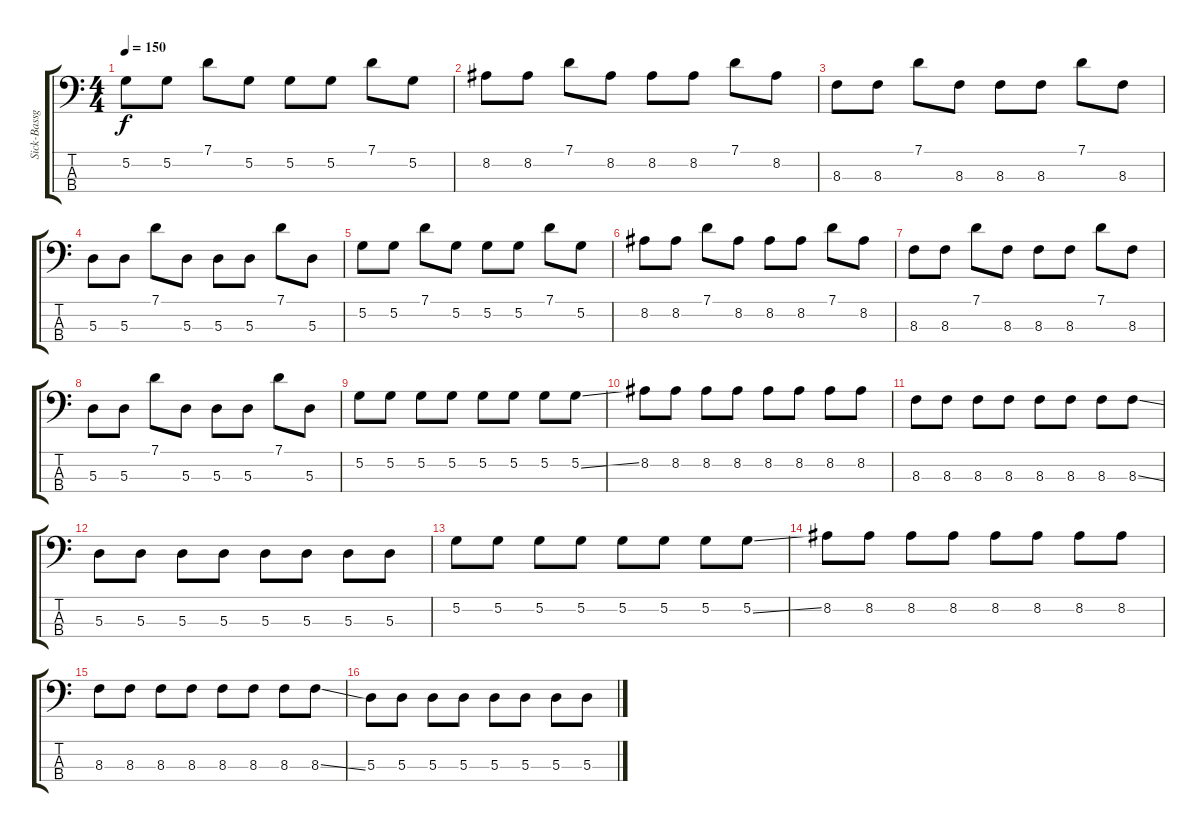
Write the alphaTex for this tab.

\track ("Sick-Bassguitar" "Sick-Bassg") {instrument slapbass1}
\staff {score tabs}
\tuning (G2 D2 A1 D1) {hide}
\ts (4 4)
\tempo 150
\clef f4
\ks c
5.2.8{dy f} 5.2.8 7.1.8 5.2.8 5.2.8 5.2.8 7.1.8 5.2.8 |
8.2.8 8.2.8 7.1.8 8.2.8 8.2.8 8.2.8 7.1.8 8.2.8 |
8.3.8 8.3.8 7.1.8 8.3.8 8.3.8 8.3.8 7.1.8 8.3.8 |
5.3.8 5.3.8 7.1.8 5.3.8 5.3.8 5.3.8 7.1.8 5.3.8 |
5.2.8 5.2.8 7.1.8 5.2.8 5.2.8 5.2.8 7.1.8 5.2.8 |
8.2.8 8.2.8 7.1.8 8.2.8 8.2.8 8.2.8 7.1.8 8.2.8 |
8.3.8 8.3.8 7.1.8 8.3.8 8.3.8 8.3.8 7.1.8 8.3.8 |
5.3.8 5.3.8 7.1.8 5.3.8 5.3.8 5.3.8 7.1.8 5.3.8 |
5.2.8 5.2.8 5.2.8 5.2.8 5.2.8 5.2.8 5.2.8 5.2{ss}.8 |
8.2.8 8.2.8 8.2.8 8.2.8 8.2.8 8.2.8 8.2.8 8.2.8 |
8.3.8 8.3.8 8.3.8 8.3.8 8.3.8 8.3.8 8.3.8 8.3{ss}.8 |
5.3.8 5.3.8 5.3.8 5.3.8 5.3.8 5.3.8 5.3.8 5.3.8 |
5.2.8 5.2.8 5.2.8 5.2.8 5.2.8 5.2.8 5.2.8 5.2{ss}.8 |
8.2.8 8.2.8 8.2.8 8.2.8 8.2.8 8.2.8 8.2.8 8.2.8 |
8.3.8 8.3.8 8.3.8 8.3.8 8.3.8 8.3.8 8.3.8 8.3{ss}.8 |
5.3.8 5.3.8 5.3.8 5.3.8 5.3.8 5.3.8 5.3.8 5.3.8
